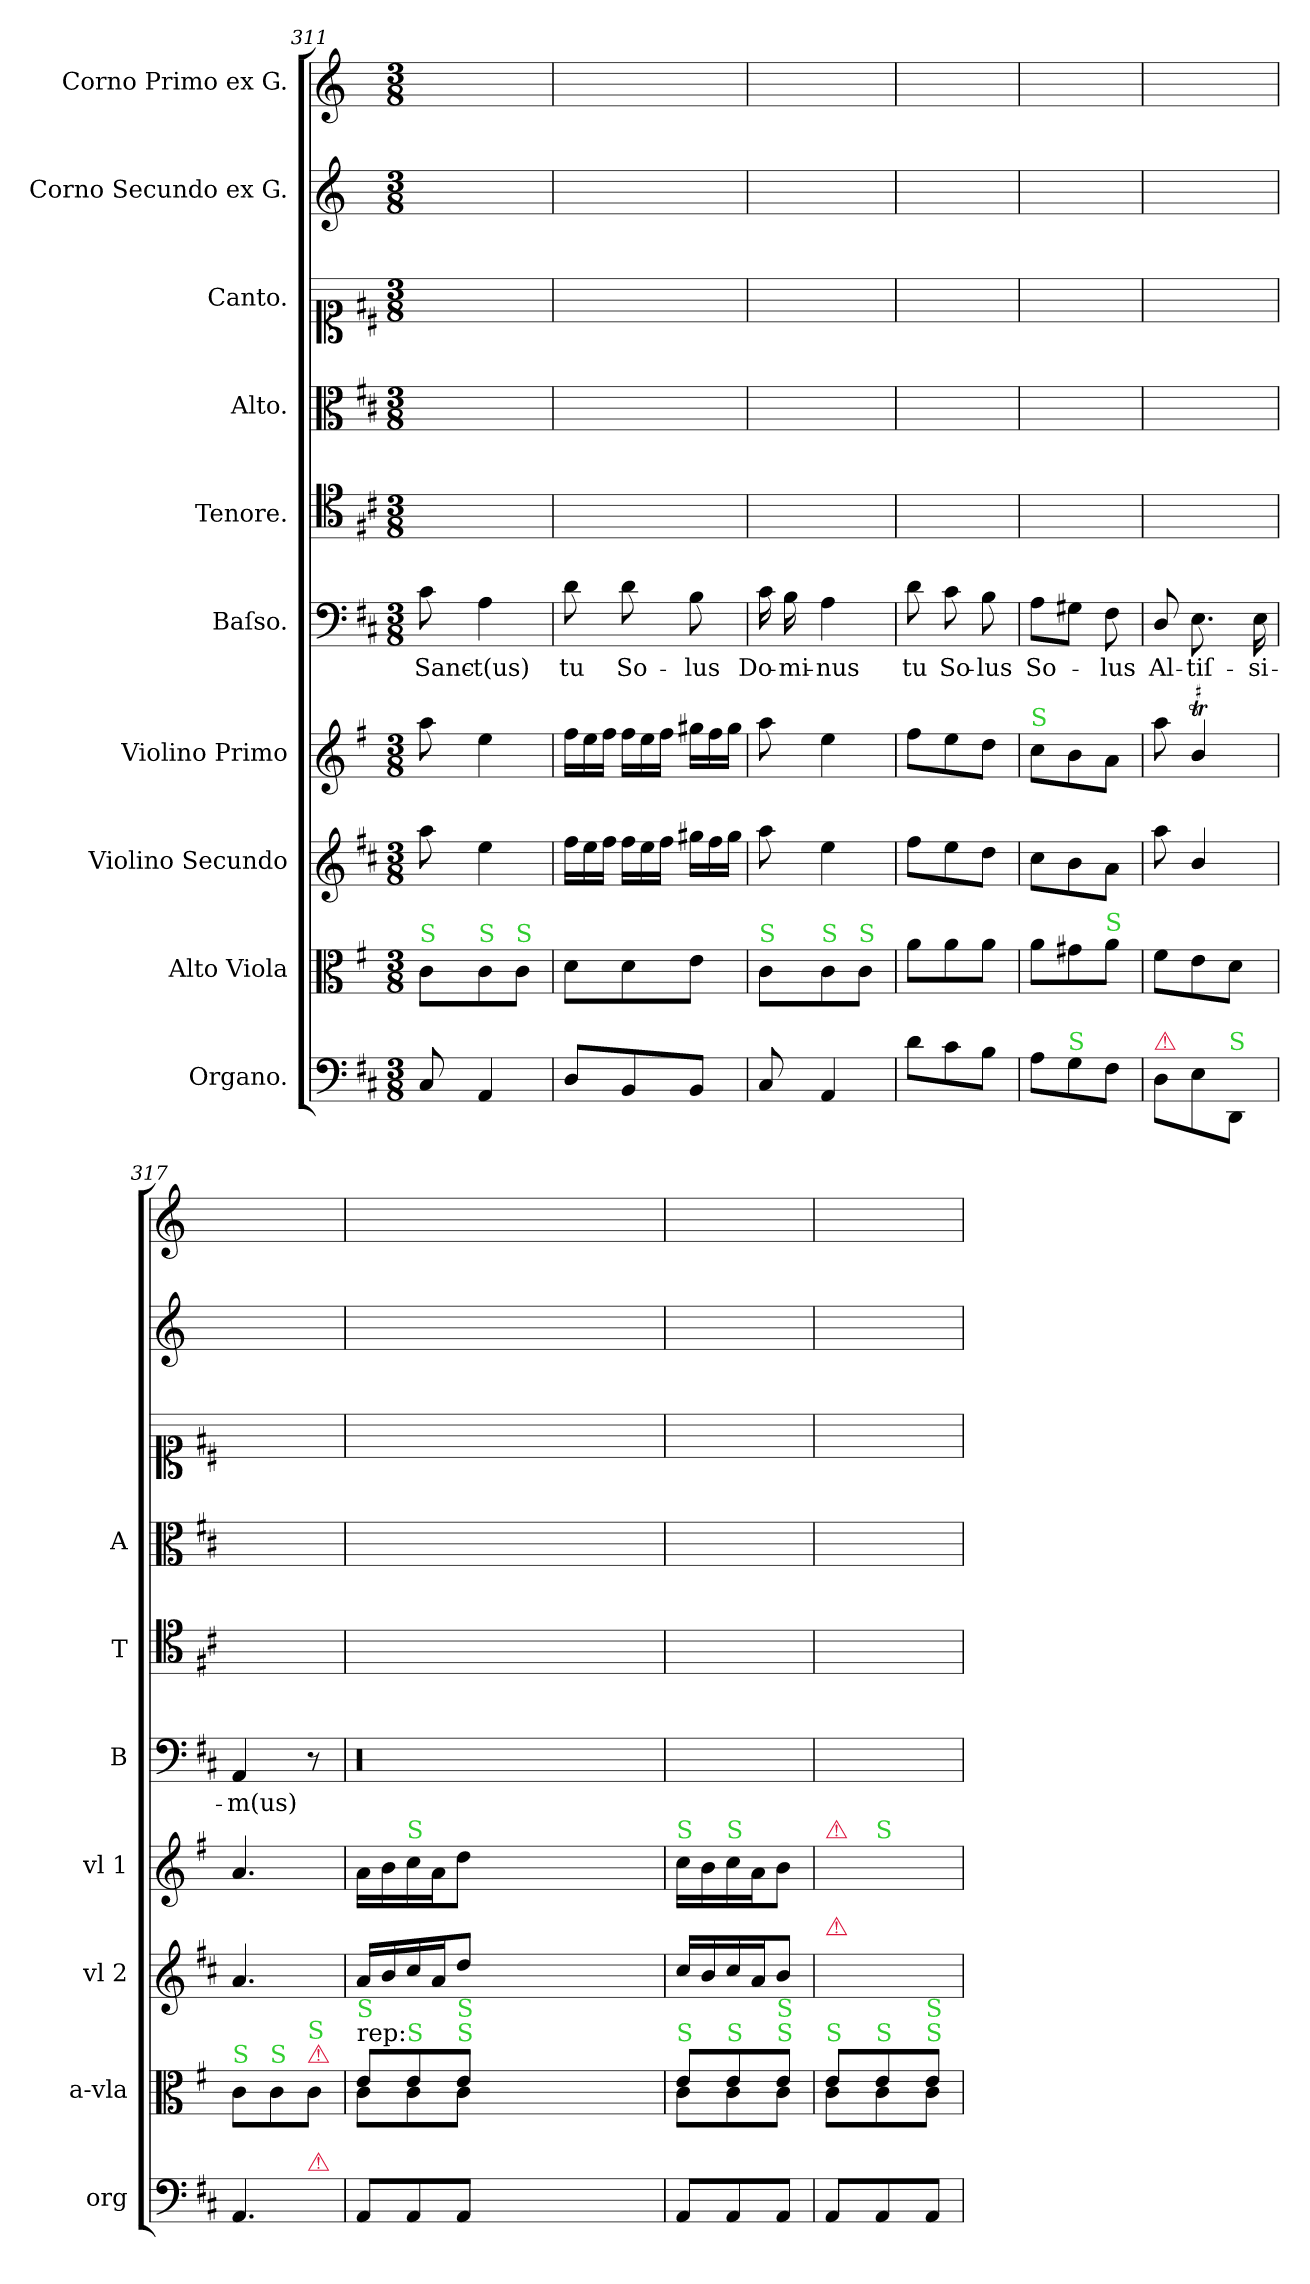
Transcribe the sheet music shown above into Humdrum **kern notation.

**kern	**kern	**kern	**kern	**kern	**text	**kern	**kern	**kern	**kern	**kern
*part10	*part9	*part8	*part7	*part6	*part6	*part5	*part4	*part3	*part2	*part1
*staff10	*staff9	*staff8	*staff7	*staff6	*staff6	*staff5	*staff4	*staff3	*staff2	*staff1
*I"Organo.	*I"Alto Viola	*I"Violino Secundo	*I"Violino Primo	*I"Baſso.	*	*I"Tenore.	*I"Alto.	*I"Canto.	*I"Corno Secundo ex G.	*I"Corno Primo ex G.
*I'org	*I'a-vla	*I'vl 2	*I'vl 1	*I'B	*	*I'T	*I'A	*	*	*
*clefF4	*clefC3	*clefG2	*clefG2	*clefF4	*	*clefC4	*clefC3	*clefC1	*clefG2	*clefG2
*	*	*	*	*	*	*	*	*	*ITrd3c5	*ITrd3c5
*k[f#c#]	*k[f#]	*k[f#c#]	*k[f#]	*k[f#c#]	*	*k[f#c#]	*k[f#c#]	*k[f#c#]	*k[f#]	*k[f#]
*M3/8	*M3/8	*M3/8	*M3/8	*M3/8	*	*M3/8	*M3/8	*M3/8	*M3/8	*M3/8
=311	=311	=311	=311	=311	=311	=311	=311	=311	=311	=311
!	!LO:TX:a:color=limegreen:t=S	!	!	!	!	!	!	!	!	!
8C#/	8c\L	8aa\	8aa\	8c#\	Sanc-	4.ryy	4.ryy	4.ryy	4.ryy	4.ryy
!	!LO:TX:a:color=limegreen:t=S	!	!	!	!	!	!	!	!	!
4AA/	8c\	4ee\	4ee\	4A\	-t(us)	.	.	.	.	.
!	!LO:TX:a:color=limegreen:t=S	!	!	!	!	!	!	!	!	!
.	8c\J	.	.	.	.	.	.	.	.	.
=312	=312	=312	=312	=312	=312	=312	=312	=312	=312	=312
*	*	*Xtuplet	*Xtuplet	*	*	*	*	*	*	*
8D/L	8d\L	24ff#\LL	24ff#\LL	8d\	tu	4.ryy	4.ryy	4.ryy	4.ryy	4.ryy
.	.	24ee\	24ee\	.	.	.	.	.	.	.
.	.	24ff#\JJ	24ff#\JJ	.	.	.	.	.	.	.
8BB/	8d\	24ff#\LL	24ff#\LL	8d\	So-	.	.	.	.	.
.	.	24ee\	24ee\	.	.	.	.	.	.	.
.	.	24ff#\JJ	24ff#\JJ	.	.	.	.	.	.	.
8BB/J	8e\J	24gg#X\LL	24gg#X\LL	8B\	-lus	.	.	.	.	.
.	.	24ff#\	24ff#\	.	.	.	.	.	.	.
.	.	24gg#\JJ	24gg#\JJ	.	.	.	.	.	.	.
=313	=313	=313	=313	=313	=313	=313	=313	=313	=313	=313
!	!LO:TX:a:color=limegreen:t=S	!	!	!	!	!	!	!	!	!
8C#/	8c\L	8aa\	8aa\	16c#\	Do-	4.ryy	4.ryy	4.ryy	4.ryy	4.ryy
.	.	.	.	16B\	-mi-	.	.	.	.	.
!	!LO:TX:a:color=limegreen:t=S	!	!	!	!	!	!	!	!	!
4AA/	8c\	4ee\	4ee\	4A\	-nus	.	.	.	.	.
!	!LO:TX:a:color=limegreen:t=S	!	!	!	!	!	!	!	!	!
.	8c\J	.	.	.	.	.	.	.	.	.
=314	=314	=314	=314	=314	=314	=314	=314	=314	=314	=314
8d\L	8a\L	8ff#\L	8ff#\L	8d\	tu	4.ryy	4.ryy	4.ryy	4.ryy	4.ryy
8c#\	8a\	8ee\	8ee\	8c#\	So-	.	.	.	.	.
8B\J	8a\J	8dd\J	8dd\J	8B\	-lus	.	.	.	.	.
=315	=315	=315	=315	=315	=315	=315	=315	=315	=315	=315
!	!	!	!LO:TX:a:color=limegreen:t=S	!	!	!	!	!	!	!
8A\L	8a\L	8cc#\L	8cc\L	8A\L	So-	4.ryy	4.ryy	4.ryy	4.ryy	4.ryy
!LO:TX:a:color=limegreen:t=S	!	!	!	!	!	!	!	!	!	!
8G\	8g#X\	8b\	8b\	8G#X\J	.	.	.	.	.	.
!	!LO:TX:a:color=limegreen:t=S	!	!	!	!	!	!	!	!	!
8F#\J	8a\J	8a\J	8a\J	8F#\	-lus	.	.	.	.	.
=316	=316	=316	=316	=316	=316	=316	=316	=316	=316	=316
!LO:TX:a:color=crimson:t=⚠	!	!	!	!	!	!	!	!	!	!
8D\L	8f#\L	8aa\	8aa\	8D/	Al-	4.ryy	4.ryy	4.ryy	4.ryy	4.ryy
!	!	!	!LO:TR:acc=#	!	!	!	!	!	!	!
8E\	8e\	4b/	4bT/	8.E\	-tiſ-	.	.	.	.	.
!LO:TX:a:color=limegreen:t=S	!	!	!	!	!	!	!	!	!	!
8DD/J	8d\J	.	.	.	.	.	.	.	.	.
.	.	.	.	16E\	-si-	.	.	.	.	.
=317	=317	=317	=317	=317	=317	=317	=317	=317	=317	=317
!	!LO:TX:a:color=limegreen:t=S	!	!	!	!	!	!	!	!	!
*^	*	*	*	*	*	*	*	*	*	*
4.AA/	4ryy	8c\L	4.a/	4.a/	4AA/	-m(us)	4.ryy	4.ryy	4.ryy	4.ryy	4.ryy
!	!	!LO:TX:a:color=limegreen:t=S	!	!	!	!	!	!	!	!	!
.	.	8c\	.	.	.	.	.	.	.	.	.
!	!	!LO:TX:a:color=crimson:t=⚠	!	!	!	!	!	!	!	!	!
!	!	!LO:TX:a:color=limegreen:t=S	!	!	!	!	!	!	!	!	!
!	!LO:TX:a:color=crimson:t=⚠	!	!	!	!	!	!	!	!	!	!
.	8ryy	8c\J	.	.	8r	.	.	.	.	.	.
=318	=318	=318	=318	=318	=318	=318	=318	=318	=318	=318	=318
*	*	*^	*	*	*	*	*	*	*	*	*
!	!	!LO:TX:a:t=rep&colon;	!	!	!	!	!	!	!	!	!	!
!	!	!LO:TX:a:color=limegreen:t=S	!	!	!	!	!	!	!	!	!	!
!	!	!	!	!	!	!LO:N:vis=00	!	!	!	!	!	!
*v	*v	*	*	*	*	*	*	*	*	*	*	*
8AA/L	8e/L	8c\L	16a/LL	16a\LL	1.r	.	4.ryy	4.ryy	4.ryy	4.ryy	4.ryy
.	.	.	16b/	16b\	.	.	.	.	.	.	.
!	!	!	!	!LO:TX:a:color=limegreen:t=S	!	!	!	!	!	!	!
!	!LO:TX:a:color=limegreen:t=S	!	!	!	!	!	!	!	!	!	!
8AA/	8e/	8c\	16cc#/	16cc\	.	.	.	.	.	.	.
.	.	.	16a/J	16a\J	.	.	.	.	.	.	.
!	!LO:TX:a:color=limegreen:t=S	!	!	!	!	!	!	!	!	!	!
!	!LO:TX:a:color=limegreen:t=S	!	!	!	!	!	!	!	!	!	!
8AA/J	8e/J	8c\J	8dd/J	8dd\J	.	.	.	.	.	.	.
1ryy	1ryy	1ryy	1ryy	1ryy	.	.	1ryy	1ryy	1ryy	1ryy	1ryy
8ryy	8ryy	8ryy	8ryy	8ryy	.	.	8ryy	8ryy	8ryy	8ryy	8ryy
=319	=319	=319	=319	=319	=319	=319	=319	=319	=319	=319	=319
!	!	!	!	!LO:TX:a:color=limegreen:t=S	!	!	!	!	!	!	!
!	!LO:TX:a:color=limegreen:t=S	!	!	!	!	!	!	!	!	!	!
8AA/L	8e/L	8c\L	16cc#/LL	16cc\LL	4.ryy	.	4.ryy	4.ryy	4.ryy	4.ryy	4.ryy
.	.	.	16b/	16b\	.	.	.	.	.	.	.
!	!	!	!	!LO:TX:a:color=limegreen:t=S	!	!	!	!	!	!	!
!	!LO:TX:a:color=limegreen:t=S	!	!	!	!	!	!	!	!	!	!
8AA/	8e/	8c\	16cc#/	16cc\	.	.	.	.	.	.	.
.	.	.	16a/J	16a\J	.	.	.	.	.	.	.
!	!LO:TX:a:color=limegreen:t=S	!	!	!	!	!	!	!	!	!	!
!	!LO:TX:a:color=limegreen:t=S	!	!	!	!	!	!	!	!	!	!
8AA/J	8e/J	8c\J	8b/J	8b\J	.	.	.	.	.	.	.
=320	=320	=320	=320	=320	=320	=320	=320	=320	=320	=320	=320
!	!	!	!	!LO:TX:a:color=crimson:t=⚠	!	!	!	!	!	!	!
!	!	!	!LO:TX:a:color=crimson:t=⚠	!	!	!	!	!	!	!	!
!	!LO:TX:a:color=limegreen:t=S	!	!	!	!	!	!	!	!	!	!
8AA/L	8e/L	8c\L	16a/LLyy	16a\LLyy	4.ryy	.	4.ryy	4.ryy	4.ryy	4.ryy	4.ryy
.	.	.	16b/yy	16b\yy	.	.	.	.	.	.	.
!	!	!	!	!LO:TX:a:color=limegreen:t=S	!	!	!	!	!	!	!
!	!LO:TX:a:color=limegreen:t=S	!	!	!	!	!	!	!	!	!	!
8AA/	8e/	8c\	16cc#/yy	16cc\yy	.	.	.	.	.	.	.
.	.	.	16a/Jyy	16a\Jyy	.	.	.	.	.	.	.
!	!LO:TX:a:color=limegreen:t=S	!	!	!	!	!	!	!	!	!	!
!	!LO:TX:a:color=limegreen:t=S	!	!	!	!	!	!	!	!	!	!
8AA/J	8e/J	8c\J	8dd/Jyy	8dd\Jyy	.	.	.	.	.	.	.
*	*v	*v	*	*	*	*	*	*	*	*	*
=	=	=	=	=	=	=	=	=	=	=
*-	*-	*-	*-	*-	*-	*-	*-	*-	*-	*-
